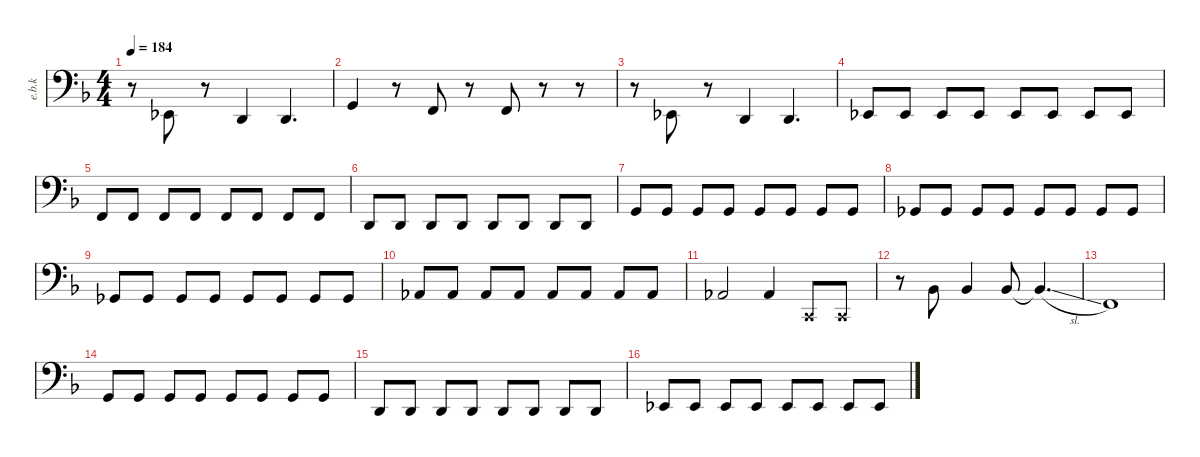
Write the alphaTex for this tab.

\defaultSystemsLayout 4
\hideDynamics
\bracketExtendMode nobrackets
\otherSystemsTrackNameOrientation horizontal
\track ("Electric Bass Kool" "e.b.k") {instrument electricbassfinger}
\staff {score}
\tuning (F2 C2 G1 C1)
\ts (4 4)
\tempo 184
\clef f4
\ks dminor
r.8{dy ff beam Down} 3.4{acc b}.8{beam Up} r.8{beam Up} 2.4{acc forcenatural}.4{beam Up} 2.4{acc forcenatural}.4{d beam Up} |
7.4{acc forcenatural}.4{beam Up} r.8{beam Up} 5.4{acc forcenatural}.8{beam Up} r.8{beam Up} 5.4{acc forcenatural}.8{beam Up} r.8{beam Up} r.8{beam Up} |
r.8{beam Down} 3.4{acc b}.8{beam Up} r.8{beam Up} 2.4{acc forcenatural}.4{beam Up} 2.4{acc forcenatural}.4{d beam Up} |
3.4{acc b}.8{beam Up} 3.4{acc b}.8{beam Up} 3.4{acc b}.8{beam Up} 3.4{acc b}.8{beam Up} 3.4{acc b}.8{beam Up} 3.4{acc b}.8{beam Up} 3.4{acc b}.8{beam Up} 3.4{acc b}.8{beam Up} |
5.4{acc forcenatural}.8{beam Up} 5.4{acc forcenatural}.8{beam Up} 5.4{acc forcenatural}.8{beam Up} 5.4{acc forcenatural}.8{beam Up} 5.4{acc forcenatural}.8{beam Up} 5.4{acc forcenatural}.8{beam Up} 5.4{acc forcenatural}.8{beam Up} 5.4{acc forcenatural}.8{beam Up} |
2.4{acc forcenatural}.8{beam Up} 2.4{acc forcenatural}.8{beam Up} 2.4{acc forcenatural}.8{beam Up} 2.4{acc forcenatural}.8{beam Up} 2.4{acc forcenatural}.8{beam Up} 2.4{acc forcenatural}.8{beam Up} 2.4{acc forcenatural}.8{beam Up} 2.4{acc forcenatural}.8{beam Up} |
7.4{acc forcenatural}.8{beam Up} 7.4{acc forcenatural}.8{beam Up} 7.4{acc forcenatural}.8{beam Up} 7.4{acc forcenatural}.8{beam Up} 7.4{acc forcenatural}.8{beam Up} 7.4{acc forcenatural}.8{beam Up} 7.4{acc forcenatural}.8{beam Up} 7.4{acc forcenatural}.8{beam Up} |
6.4{acc b}.8{beam Up} 6.4{acc b}.8{beam Up} 6.4{acc b}.8{beam Up} 6.4{acc b}.8{beam Up} 6.4{acc b}.8{beam Up} 6.4{acc b}.8{beam Up} 6.4{acc b}.8{beam Up} 6.4{acc b}.8{beam Up} |
6.4{acc b}.8{beam Up} 6.4{acc b}.8{beam Up} 6.4{acc b}.8{beam Up} 6.4{acc b}.8{beam Up} 6.4{acc b}.8{beam Up} 6.4{acc b}.8{beam Up} 6.4{acc b}.8{beam Up} 6.4{acc b}.8{beam Up} |
8.4{acc b}.8{beam Up} 8.4{acc b}.8{beam Up} 8.4{acc b}.8{beam Up} 8.4{acc b}.8{beam Up} 8.4{acc b}.8{beam Up} 8.4{acc b}.8{beam Up} 8.4{acc b}.8{beam Up} 8.4{acc b}.8{beam Up} |
8.4{acc b}.2{beam Up} 8.4{acc b}.4{beam Up} 0.4{x acc forcenatural}.8{beam Up} 0.4{x acc forcenatural}.8{beam Up} |
r.8{beam Down} 10.4{acc b}.8{beam Up} 10.4{acc b}.4{beam Up} 10.4{acc b}.8{beam Up} 10.4{sl t acc b}.4{d beam Up} |
5.4{acc forcenatural}.1{beam Up} |
7.4{acc forcenatural}.8{beam Up} 7.4{acc forcenatural}.8{beam Up} 7.4{acc forcenatural}.8{beam Up} 7.4{acc forcenatural}.8{beam Up} 7.4{acc forcenatural}.8{beam Up} 7.4{acc forcenatural}.8{beam Up} 7.4{acc forcenatural}.8{beam Up} 7.4{acc forcenatural}.8{beam Up} |
2.4{acc forcenatural}.8{beam Up} 2.4{acc forcenatural}.8{beam Up} 2.4{acc forcenatural}.8{beam Up} 2.4{acc forcenatural}.8{beam Up} 2.4{acc forcenatural}.8{beam Up} 2.4{acc forcenatural}.8{beam Up} 2.4{acc forcenatural}.8{beam Up} 2.4{acc forcenatural}.8{beam Up} |
3.4{acc b}.8{beam Up} 3.4{acc b}.8{beam Up} 3.4{acc b}.8{beam Up} 3.4{acc b}.8{beam Up} 3.4{acc b}.8{beam Up} 3.4{acc b}.8{beam Up} 3.4{acc b}.8{beam Up} 3.4{acc b}.8{beam Up}
